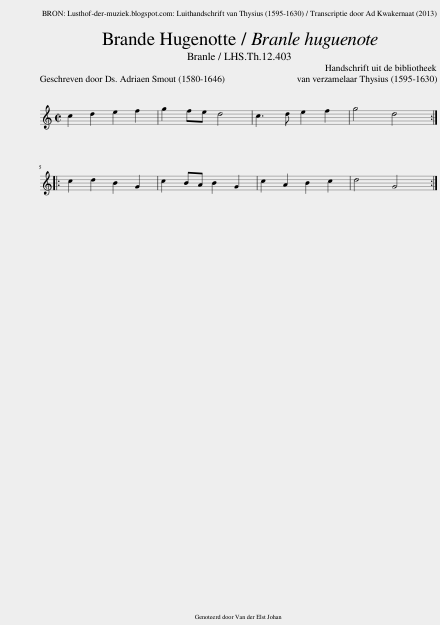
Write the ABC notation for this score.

X:1
L:1/8
Q:1/4=220
M:2/2
I:linebreak $
K:C
V:1 treble
V:1
 c2 d2 e2 f2 | g2 fe d4 | c3 d e2 f2 | g4 d4 ::$ c2 d2 B2 G2 | %5
 c2 BA B2 G2 | c2 A2 B2 c2 | d4 G4 :| %8
